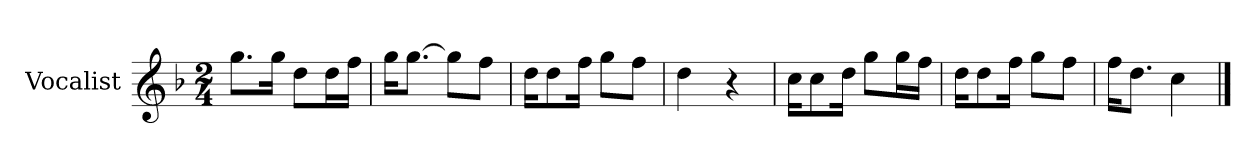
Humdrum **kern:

**kern
*part1
*staff1
*I"Vocalist
*k[b-]
*F:
*M2/4
=
8.ggL
16ggJk
8ddL
16ddL
16ffJJ
=1
16ggKL
[8.ggJ
8ggL]
8ffJ
=2
16ddKL
8dd
16ffJk
8ggL
8ffJ
=3
4dd
4r
=4
16ccKL
8cc
16ddJk
8ggL
16ggL
16ffJJ
=5
16ddKL
8dd
16ffJk
8ggL
8ffJ
=6
16ffKL
8.ddJ
4cc
==
*-
